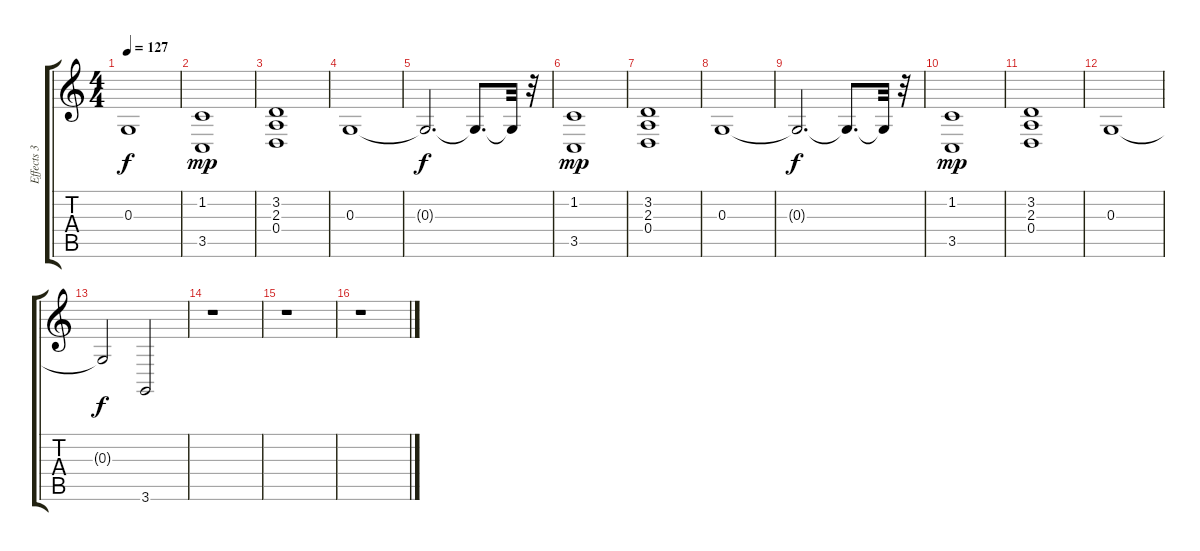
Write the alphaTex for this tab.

\track ("Effects 3" "Effects 3") {instrument pad2warm}
\staff {score tabs}
\tuning (E4 B3 G3 D3 A2 E2) {hide}
\ts (4 4)
\tempo 127
\clef g2
\ks c
0.3{t}.1{dy f} |
(1.2 3.5).1{dy mp} |
(3.2 2.3 0.4).1 |
0.3.1 |
0.3{t}.2{d dy f} 0.3{t}.8{d} 0.3{t}.32 r.32 |
(1.2 3.5).1{dy mp} |
(3.2 2.3 0.4).1 |
0.3.1 |
0.3{t}.2{d dy f} 0.3{t}.8{d} 0.3{t}.32 r.32 |
(1.2 3.5).1{dy mp} |
(3.2 2.3 0.4).1 |
0.3.1 |
0.3{t}.2{dy f} 3.6.2 |
r.1 |
r.1 |
r.1
